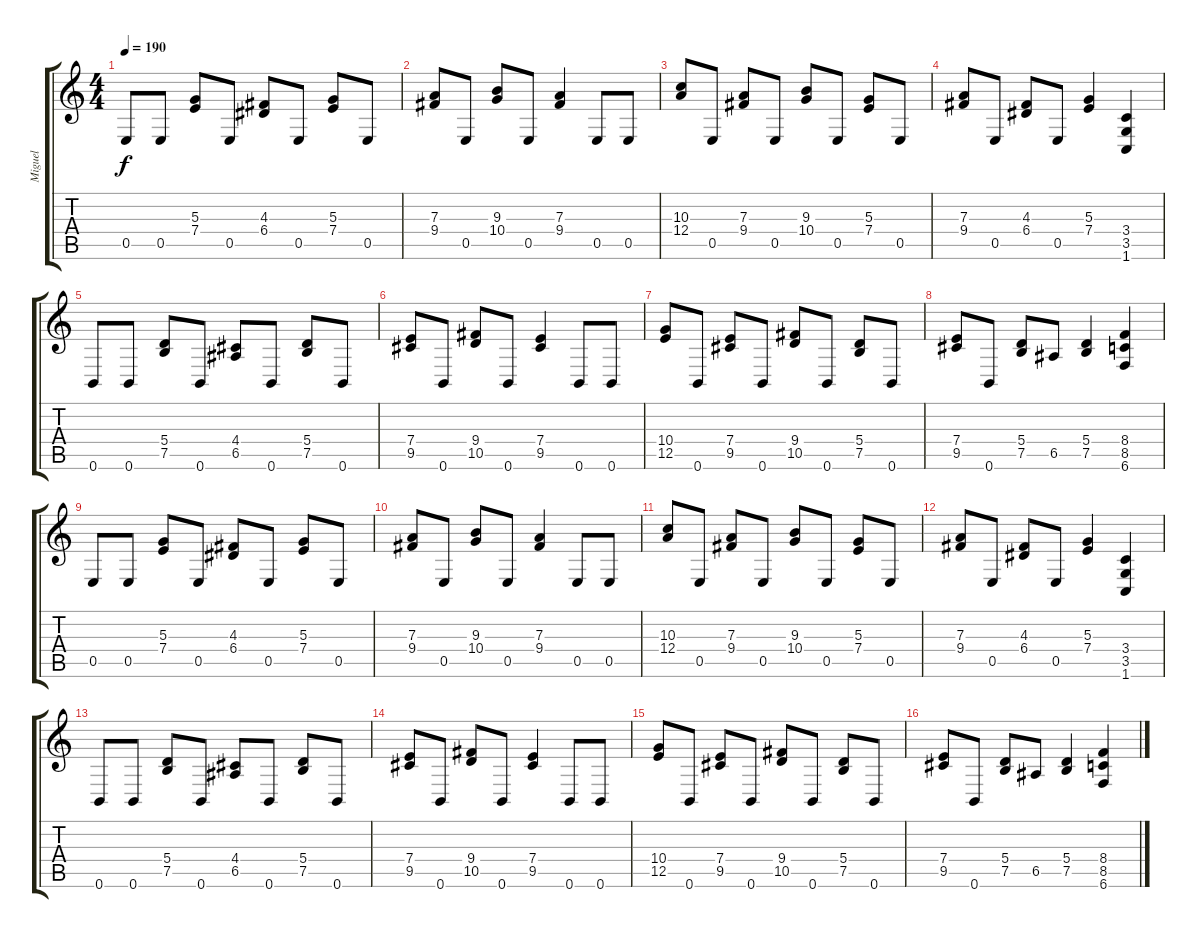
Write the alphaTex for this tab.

\track ("Miguel" "Miguel") {instrument overdrivenguitar}
\staff {score tabs}
\tuning (B3 Gb3 D3 A2 E2 B1) {hide}
\ts (4 4)
\tempo 190
\clef g2
\ks c
0.5.8{dy f} 0.5.8 (5.3 7.4).8 0.5.8 (4.3 6.4).8 0.5.8 (5.3 7.4).8 0.5.8 |
(7.3 9.4).8 0.5.8 (9.3 10.4).8 0.5.8 (7.3 9.4).4 0.5.8 0.5.8 |
(10.3 12.4).8 0.5.8 (7.3 9.4).8 0.5.8 (9.3 10.4).8 0.5.8 (5.3 7.4).8 0.5.8 |
(7.3 9.4).8 0.5.8 (4.3 6.4).8 0.5.8 (5.3 7.4).4 (3.4 3.5 1.6).4 |
0.6.8 0.6.8 (5.4 7.5).8 0.6.8 (4.4 6.5).8 0.6.8 (5.4 7.5).8 0.6.8 |
(7.4 9.5).8 0.6.8 (9.4 10.5).8 0.6.8 (7.4 9.5).4 0.6.8 0.6.8 |
(10.4 12.5).8 0.6.8 (7.4 9.5).8 0.6.8 (9.4 10.5).8 0.6.8 (5.4 7.5).8 0.6.8 |
(7.4 9.5).8 0.6.8 (5.4 7.5).8 6.5.8 (5.4 7.5).4 (8.4 8.5 6.6).4 |
0.5.8 0.5.8 (5.3 7.4).8 0.5.8 (4.3 6.4).8 0.5.8 (5.3 7.4).8 0.5.8 |
(7.3 9.4).8 0.5.8 (9.3 10.4).8 0.5.8 (7.3 9.4).4 0.5.8 0.5.8 |
(10.3 12.4).8 0.5.8 (7.3 9.4).8 0.5.8 (9.3 10.4).8 0.5.8 (5.3 7.4).8 0.5.8 |
(7.3 9.4).8 0.5.8 (4.3 6.4).8 0.5.8 (5.3 7.4).4 (3.4 3.5 1.6).4 |
0.6.8 0.6.8 (5.4 7.5).8 0.6.8 (4.4 6.5).8 0.6.8 (5.4 7.5).8 0.6.8 |
(7.4 9.5).8 0.6.8 (9.4 10.5).8 0.6.8 (7.4 9.5).4 0.6.8 0.6.8 |
(10.4 12.5).8 0.6.8 (7.4 9.5).8 0.6.8 (9.4 10.5).8 0.6.8 (5.4 7.5).8 0.6.8 |
(7.4 9.5).8 0.6.8 (5.4 7.5).8 6.5.8 (5.4 7.5).4 (8.4 8.5 6.6).4
